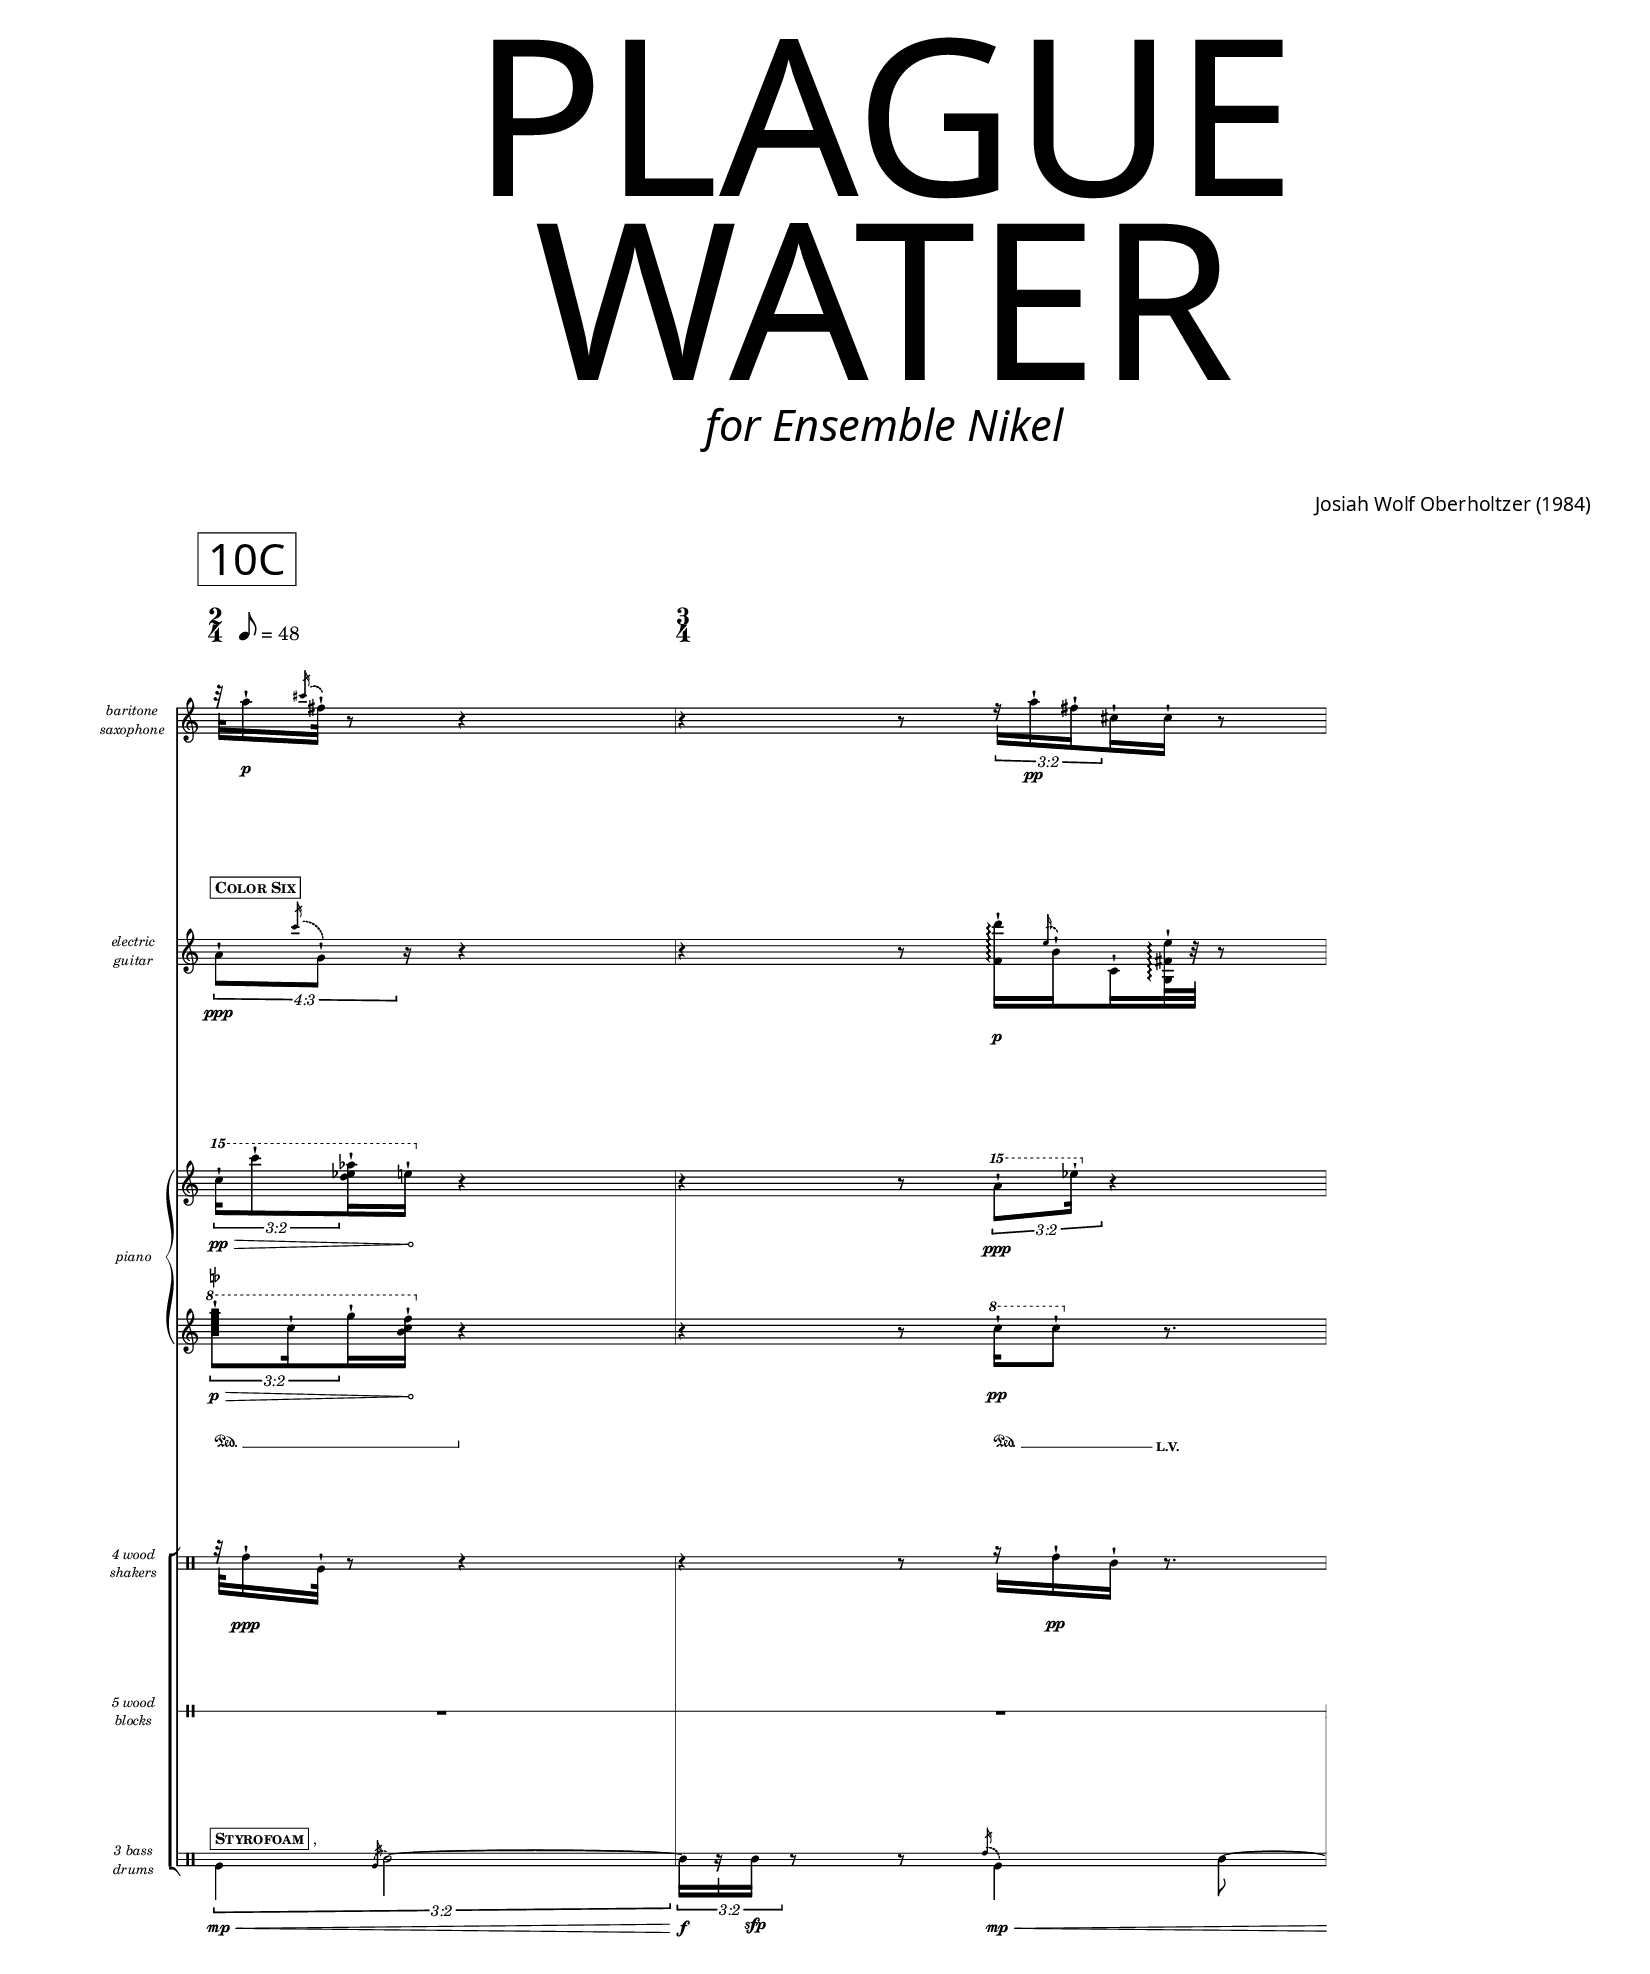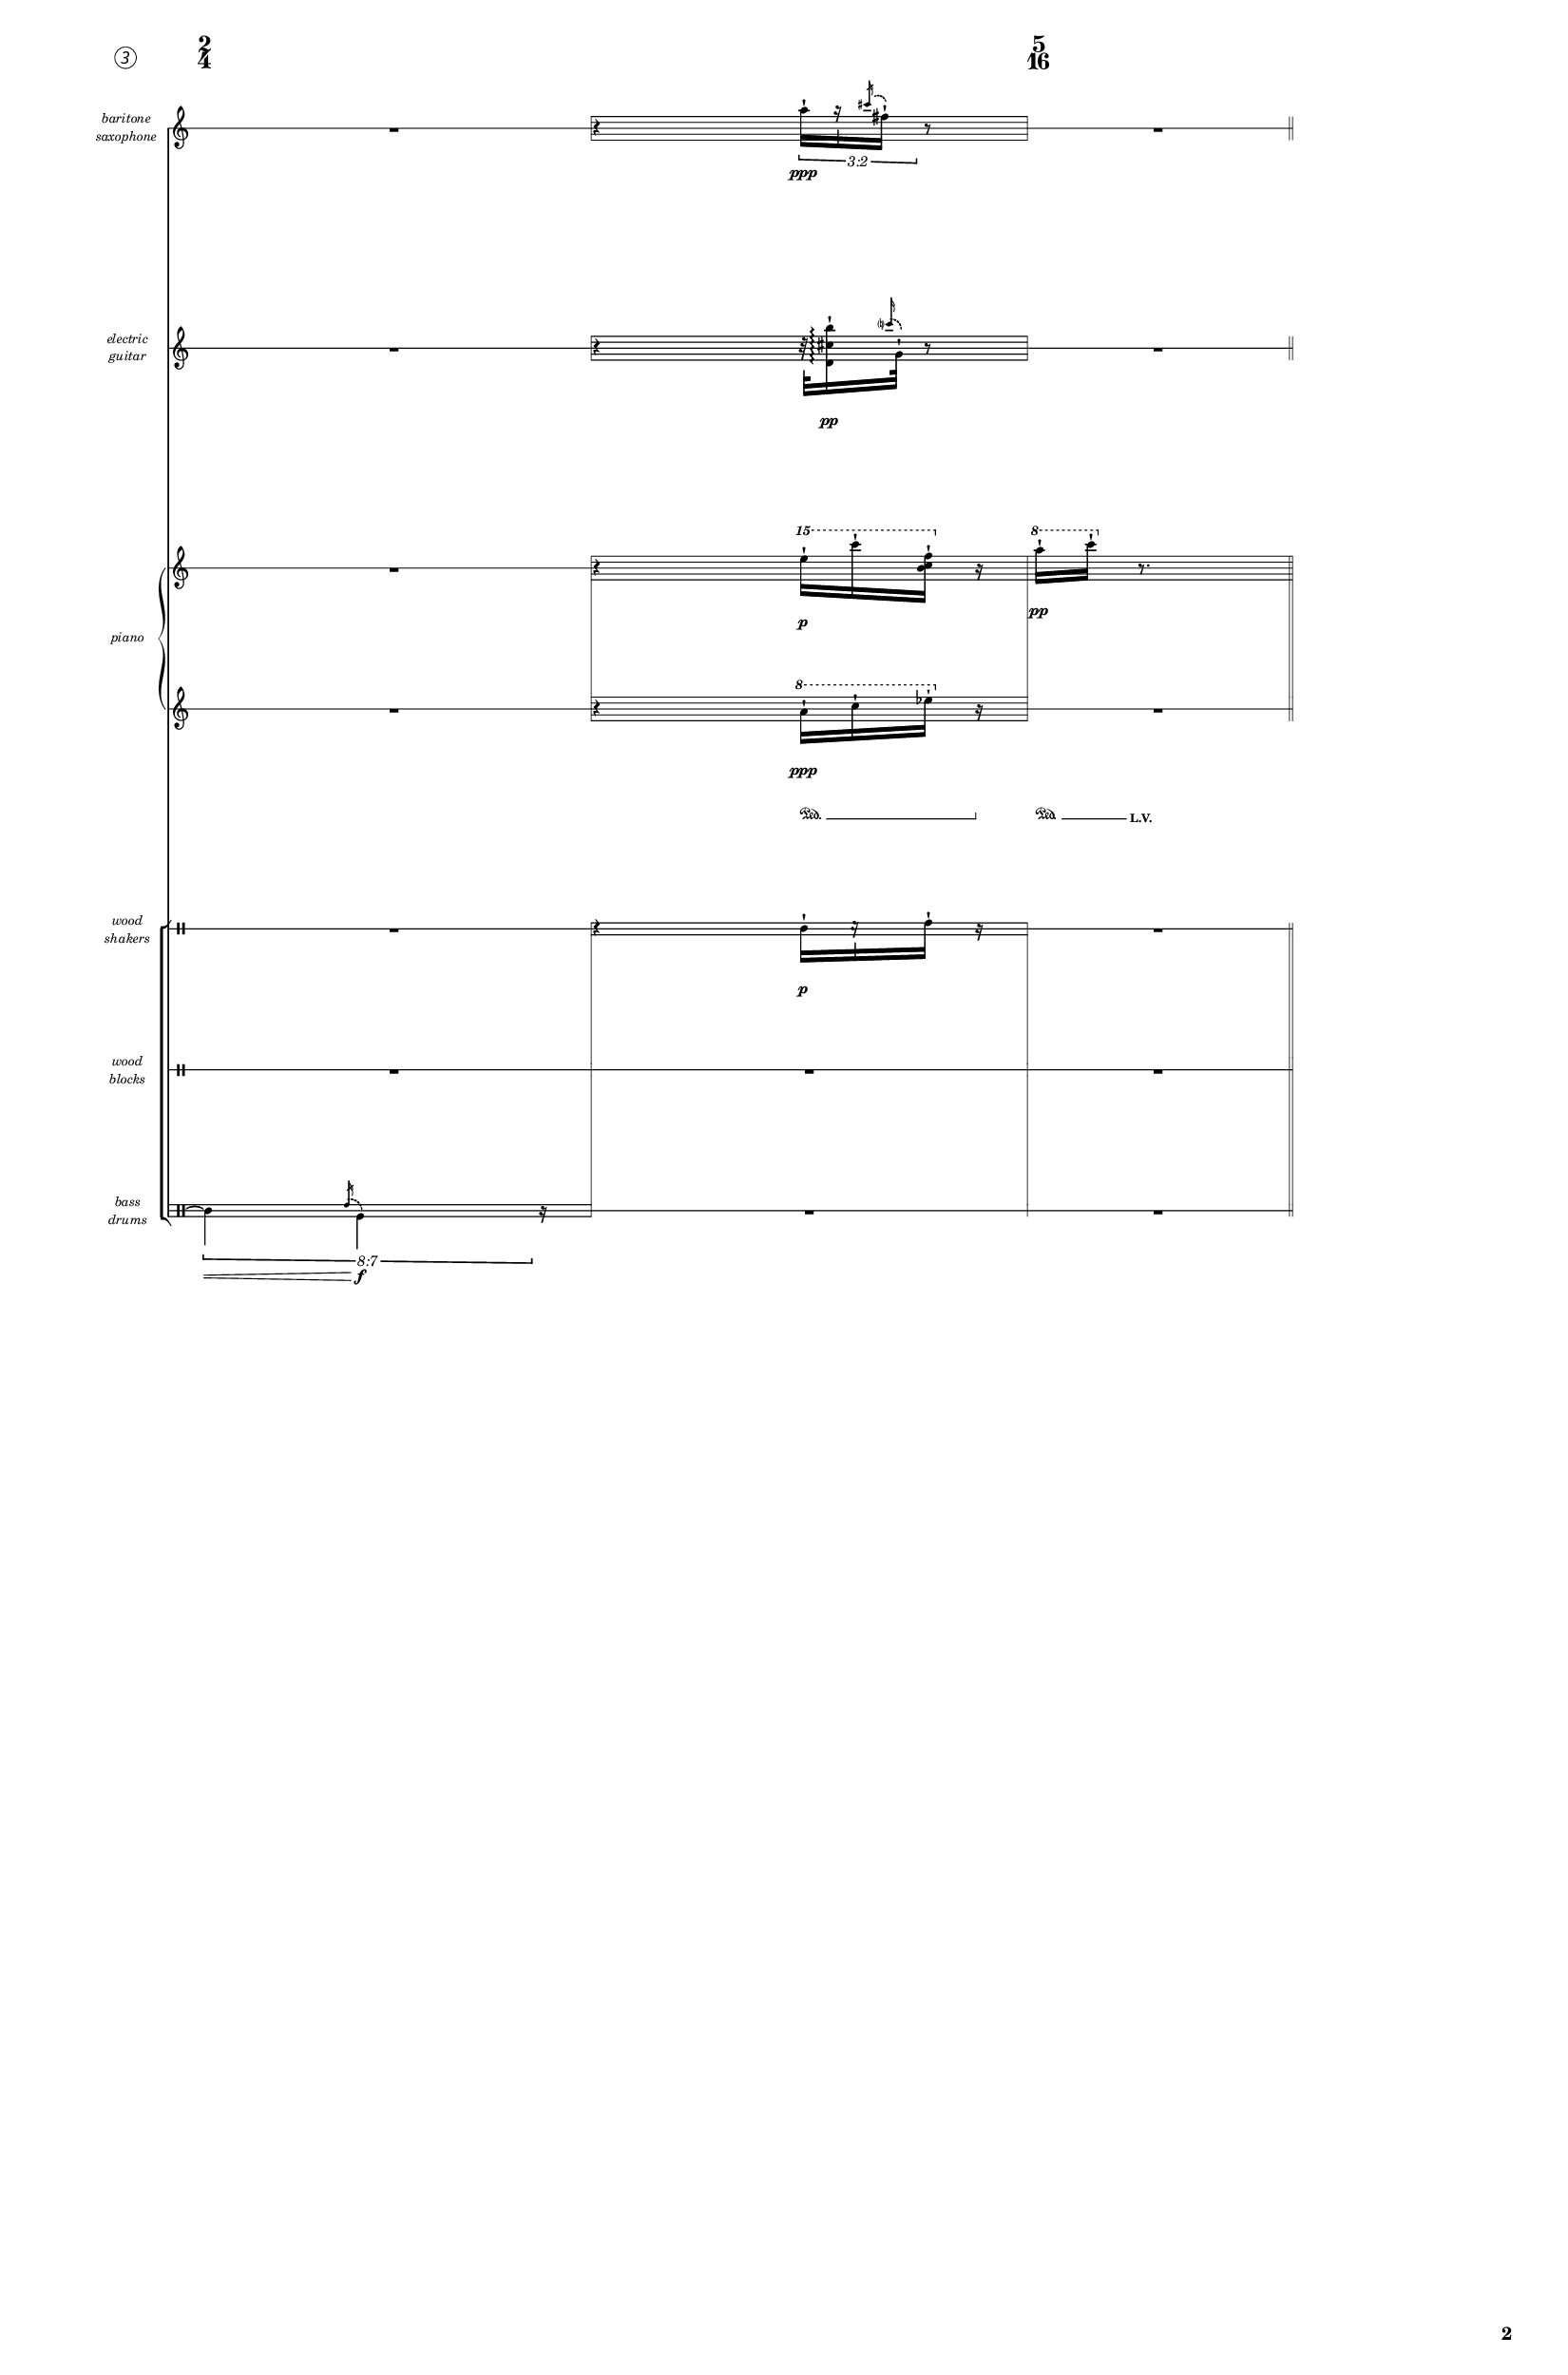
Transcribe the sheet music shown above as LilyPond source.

\version "2.19.2"
\language "english"

#(ly:set-option 'relative-includes #t)

\include "../../stylesheets/plague-water-header.ily"
\include "../../stylesheets/plague-water-layout.ily"
\include "../../stylesheets/plague-water-paper.ily"

\score {
	\context Score = "Plague Water Score" \with {
		\override HorizontalBracket #'color = #red
	} <<
		\tag score.saxophone.guitar.piano.percussion
		\context TimeSignatureContext = "TimeSignatureContext" {
			{
				\mark \markup { \override #'(box-padding . 0.5) \box 10C }
				\tempo 8=48
				\time 2/4
				s1 * 1/2
			}
			{
				\time 3/4
				s1 * 3/4
			}
			{
				\time 2/4
				s1 * 1/2
			}
			{
				s1 * 1/2
			}
			{
				\time 5/16
				s1 * 5/16
			}
		}
		\tag score.saxophone
		\context SaxophoneStaffGroup = "Saxophone Staff Group" <<
			\context SaxophoneStaff = "Saxophone Staff" {
				\clef "treble"
				\transpose ef, c'
				\context Voice = "Saxophone Voice" {
					{
						\tag #'Segment10cSaxophoneVoice1
						{
							{
								\set stemLeftBeamCount = 0
								\set stemRightBeamCount = 3
								r32 [
								\set stemLeftBeamCount = 2
								\set stemRightBeamCount = 2
								\afterGrace
								c'16 -\staccatissimo \p
								{
									\override Flag #'stroke-style = #"grace"
									\override Stem #'length = #8
									e'16 \(
									\revert Flag #'stroke-style
									\revert Stem #'length
								}
								\set stemLeftBeamCount = 3
								\set stemRightBeamCount = 0
								a32 -\staccatissimo ] \)
							}
						}
					}
					{
						\tag #'Segment10cSaxophoneVoice2
						{
							{
								r8
								r4
							}
						}
						\tag #'Segment10cSaxophoneVoice3
						{
							{
								r4
								r8
							}
						}
					}
					{
						\tag #'Segment10cSaxophoneVoice4
						{
							\times 2/3 {
								\set stemLeftBeamCount = 0
								\set stemRightBeamCount = 2
								r16 [
								\set stemLeftBeamCount = 2
								\set stemRightBeamCount = 2
								c'16 -\staccatissimo \pp
								\set stemLeftBeamCount = 2
								\set stemRightBeamCount = 1
								a16 -\staccatissimo
							}
						}
						\tag #'Segment10cSaxophoneVoice5
						{
							{
								\set stemLeftBeamCount = 1
								\set stemRightBeamCount = 2
								e16 -\staccatissimo
								\set stemLeftBeamCount = 2
								\set stemRightBeamCount = 0
								e16 -\staccatissimo ]
							}
						}
					}
					{
						\tag #'Segment10cSaxophoneVoice6
						{
							{
								r8
							}
						}
						\tag #'Segment10cSaxophoneVoice7
						{
							{
								\stopStaff
								\once \override Staff.StaffSymbol.line-count = 1
								\startStaff
								R1 * 1/2
								\stopStaff
								\startStaff
							}
						}
						\tag #'Segment10cSaxophoneVoice8
						{
							{
								r4
							}
						}
					}
					{
						\tag #'Segment10cSaxophoneVoice9
						{
							\times 2/3 {
								\set stemLeftBeamCount = 0
								\set stemRightBeamCount = 2
								c'16 -\staccatissimo \ppp [
								\set stemLeftBeamCount = 2
								\set stemRightBeamCount = 2
								\afterGrace
								r16
								{
									\override Flag #'stroke-style = #"grace"
									\override Stem #'length = #8
									e'16 \(
									\revert Flag #'stroke-style
									\revert Stem #'length
								}
								\set stemLeftBeamCount = 2
								\set stemRightBeamCount = 0
								a16 -\staccatissimo ] \)
							}
						}
					}
					{
						\tag #'Segment10cSaxophoneVoice10
						{
							{
								r8
							}
						}
						\tag #'Segment10cSaxophoneVoice11
						{
							{
								\stopStaff
								\once \override Staff.StaffSymbol.line-count = 1
								\startStaff
								R1 * 5/16
								\stopStaff
								\startStaff
							}
						}
					}
				}
			}
		>>
		\tag score.guitar
		\context GuitarStaffGroup = "Guitar Staff Group" <<
			\context GuitarStaff = "Guitar Staff" {
				\clef "treble"
				\transpose c c'
				\context Voice = "Guitar Voice" {
					{
						\tag #'Segment10cGuitarVoice1
						{
							\tweak #'text #tuplet-number::calc-fraction-text
							\times 3/4 {
								\set stemLeftBeamCount = 0
								\set stemRightBeamCount = 1
								\afterGrace
								a8 -\staccatissimo \ppp [
									^ \markup {
										\box
											\pad-around
												#0.5
												\large
													\bold
														\caps
															"Color Six"
										}
								{
									\override Flag #'stroke-style = #"grace"
									\override Stem #'length = #8
									c''16 \(
									\revert Flag #'stroke-style
									\revert Stem #'length
								}
								\set stemLeftBeamCount = 1
								\set stemRightBeamCount = 0
								<g>8 -\staccatissimo ] \)
							}
						}
					}
					{
						\tag #'Segment10cGuitarVoice2
						{
							{
								r16
								r4
							}
						}
						\tag #'Segment10cGuitarVoice3
						{
							{
								r4
								r8
							}
						}
					}
					{
						\tag #'Segment10cGuitarVoice4
						{
							{
								\set stemLeftBeamCount = 0
								\set stemRightBeamCount = 2
								\afterGrace
								<f d''>16 -\staccatissimo \arpeggio \p [
								{
									e'16 \(
								}
								\set stemLeftBeamCount = 2
								\set stemRightBeamCount = 1
								<b>16 -\staccatissimo \)
							}
						}
						\tag #'Segment10cGuitarVoice5
						{
							{
								\set stemLeftBeamCount = 1
								\set stemRightBeamCount = 2
								<c>16 -\staccatissimo
								\set stemLeftBeamCount = 2
								\set stemRightBeamCount = 3
								<g, fs e'>32 -\staccatissimo \arpeggio
								\set stemLeftBeamCount = 3
								\set stemRightBeamCount = 0
								r32 ]
							}
						}
					}
					{
						\tag #'Segment10cGuitarVoice6
						{
							{
								r8
							}
						}
						\tag #'Segment10cGuitarVoice7
						{
							{
								\stopStaff
								\once \override Staff.StaffSymbol.line-count = 1
								\startStaff
								R1 * 1/2
								\stopStaff
								\startStaff
							}
						}
						\tag #'Segment10cGuitarVoice8
						{
							{
								r4
							}
						}
					}
					{
						\tag #'Segment10cGuitarVoice9
						{
							{
								\set stemLeftBeamCount = 0
								\set stemRightBeamCount = 3
								r32 [
								\set stemLeftBeamCount = 2
								\set stemRightBeamCount = 2
								\afterGrace
								<d cs' b'>16 -\staccatissimo \arpeggio \pp
								{
									c''16 \(
								}
								\set stemLeftBeamCount = 3
								\set stemRightBeamCount = 0
								<g>32 -\staccatissimo ] \)
							}
						}
					}
					{
						\tag #'Segment10cGuitarVoice10
						{
							{
								r8
							}
						}
						\tag #'Segment10cGuitarVoice11
						{
							{
								\stopStaff
								\once \override Staff.StaffSymbol.line-count = 1
								\startStaff
								R1 * 5/16
								\stopStaff
								\startStaff
							}
						}
					}
				}
			}
		>>
		\tag score.piano
		\context PianoStaffGroup = "Piano Staff Group" <<
			\context PianoUpperStaff = "Piano Upper Staff" {
				\context Voice = "Piano RH Voice" {
					{
						\tag #'Segment10cPianoRHVoice1
						{
							\times 2/3 {
								\override Hairpin #'circled-tip = ##t
								\set stemLeftBeamCount = 0
								\set stemRightBeamCount = 2
								\ottava #2
								\clef treble
								c''''16 -\staccatissimo [ \> \pp
								\set stemLeftBeamCount = 1
								\set stemRightBeamCount = 1
								<c'''''>8 -\staccatissimo
							}
						}
						\tag #'Segment10cPianoRHVoice2
						{
							{
								\set stemLeftBeamCount = 1
								\set stemRightBeamCount = 2
								<d'''' ef'''' af''''>16 -\staccatissimo
								\set stemLeftBeamCount = 2
								\set stemRightBeamCount = 0
								e''''16 -\staccatissimo ] \!
								\ottava #0
								\revert Hairpin #'circled-tip
							}
						}
					}
					{
						\tag #'Segment10cPianoRHVoice3
						{
							{
								r4
							}
						}
						\tag #'Segment10cPianoRHVoice4
						{
							{
								r4
								r8
							}
						}
					}
					{
						\tag #'Segment10cPianoRHVoice5
						{
							\times 2/3 {
								\set stemLeftBeamCount = 0
								\set stemRightBeamCount = 1
								\ottava #2
								a'''8 -\staccatissimo \ppp [
								\set stemLeftBeamCount = 2
								\set stemRightBeamCount = 0
								<ef''''>16 -\staccatissimo ]
								\ottava #0
							}
						}
					}
					{
						\tag #'Segment10cPianoRHVoice6
						{
							{
								r4
							}
						}
						\tag #'Segment10cPianoRHVoice7
						{
							{
								\stopStaff
								\once \override Staff.StaffSymbol.line-count = 1
								\startStaff
								R1 * 1/2
								\stopStaff
								\startStaff
							}
						}
						\tag #'Segment10cPianoRHVoice8
						{
							{
								r4
							}
						}
					}
					{
						\tag #'Segment10cPianoRHVoice9
						{
							{
								\set stemLeftBeamCount = 0
								\set stemRightBeamCount = 2
								\ottava #2
								e''''16 -\staccatissimo \p [
								\set stemLeftBeamCount = 2
								\set stemRightBeamCount = 2
								<c'''''>16 -\staccatissimo
								\set stemLeftBeamCount = 2
								\set stemRightBeamCount = 0
								<b''' c'''' f''''>16 -\staccatissimo ]
								\ottava #0
							}
						}
					}
					{
						\tag #'Segment10cPianoRHVoice10
						{
							{
								r16
							}
						}
					}
					{
						\tag #'Segment10cPianoRHVoice11
						{
							{
								\set stemLeftBeamCount = 0
								\set stemRightBeamCount = 2
								\ottava #1
								a'''16 -\staccatissimo \pp [
								\set stemLeftBeamCount = 2
								\set stemRightBeamCount = 0
								c''''16 -\staccatissimo ]
								\ottava #0
							}
						}
					}
					{
						\tag #'Segment10cPianoRHVoice12
						{
							{
								r8.
							}
						}
					}
				}
			}
			\context PianoLowerStaff = "Piano Lower Staff" {
				\context Voice = "Piano LH Voice" {
					{
						\tag #'Segment10cPianoLHVoice1
						{
							\times 2/3 {
								\once \override Accidental.stencil = ##f
								\once \override AccidentalCautionary.stencil = ##f
								\once \override Arpeggio.X-offset = #-2
								\once \override NoteHead.stencil = #ly:text-interface::print
								\once \override NoteHead.text = \markup {
									\filled-box #'(-0.6 . 0.6) #'(-0.7 . 0.7) #0.25
								}
								\override Hairpin #'circled-tip = ##t
								\set stemLeftBeamCount = 0
								\set stemRightBeamCount = 1
								\ottava #1
								\clef treble
								<b'' d''' f''' a'''>8 -\staccatissimo [ \> \p
									^ \markup {
										\center-align
											\concat
												{
													\natural
													\flat
												}
										}
								\set stemLeftBeamCount = 2
								\set stemRightBeamCount = 1
								c'''16 -\staccatissimo
							}
						}
						\tag #'Segment10cPianoLHVoice2
						{
							{
								\set stemLeftBeamCount = 1
								\set stemRightBeamCount = 2
								<g'''>16 -\staccatissimo
								\set stemLeftBeamCount = 2
								\set stemRightBeamCount = 0
								<b'' c''' f'''>16 -\staccatissimo ] \!
								\ottava #0
								\revert Hairpin #'circled-tip
							}
						}
					}
					{
						\tag #'Segment10cPianoLHVoice3
						{
							{
								r4
							}
						}
						\tag #'Segment10cPianoLHVoice4
						{
							{
								r4
								r8
							}
						}
					}
					{
						\tag #'Segment10cPianoLHVoice5
						{
							{
								\set stemLeftBeamCount = 0
								\set stemRightBeamCount = 2
								\ottava #1
								c'''16 -\staccatissimo \pp [
								\set stemLeftBeamCount = 1
								\set stemRightBeamCount = 0
								c'''8 -\staccatissimo ]
								\ottava #0
							}
						}
					}
					{
						\tag #'Segment10cPianoLHVoice6
						{
							{
								r8.
							}
						}
						\tag #'Segment10cPianoLHVoice7
						{
							{
								\stopStaff
								\once \override Staff.StaffSymbol.line-count = 1
								\startStaff
								R1 * 1/2
								\stopStaff
								\startStaff
							}
						}
						\tag #'Segment10cPianoLHVoice8
						{
							{
								r4
							}
						}
					}
					{
						\tag #'Segment10cPianoLHVoice9
						{
							{
								\set stemLeftBeamCount = 0
								\set stemRightBeamCount = 2
								\ottava #1
								a''16 -\staccatissimo \ppp [
								\set stemLeftBeamCount = 2
								\set stemRightBeamCount = 2
								c'''16 -\staccatissimo
								\set stemLeftBeamCount = 2
								\set stemRightBeamCount = 0
								<ef'''>16 -\staccatissimo ]
								\ottava #0
							}
						}
					}
					{
						\tag #'Segment10cPianoLHVoice10
						{
							{
								r16
							}
						}
						\tag #'Segment10cPianoLHVoice11
						{
							{
								\stopStaff
								\once \override Staff.StaffSymbol.line-count = 1
								\startStaff
								R1 * 5/16
								\stopStaff
								\startStaff
							}
						}
					}
				}
			}
			\context Dynamics = "Piano Pedals" {
				{
					\tag #'Segment10cPianoPedals1
					{
						{
							s1 * 1/8 \sustainOn
						}
					}
					\tag #'Segment10cPianoPedals2
					{
						{
							s1 * 1/8
							<> \sustainOff
						}
					}
				}
				{
					\tag #'Segment10cPianoPedals3
					{
						{
							r4
						}
					}
					\tag #'Segment10cPianoPedals4
					{
						{
							r4
							r8
						}
					}
				}
				{
					\tag #'Segment10cPianoPedals5
					{
						{
							\once \override PianoPedalBracket.edge-height = #'(1 . 0)
							s1 * 3/16 \sustainOn
							<> \sustainOff
							\LV
						}
					}
				}
				{
					\tag #'Segment10cPianoPedals6
					{
						{
							r8.
						}
					}
					\tag #'Segment10cPianoPedals7
					{
						{
							R1 * 1/2
						}
					}
					\tag #'Segment10cPianoPedals8
					{
						{
							r4
						}
					}
				}
				{
					\tag #'Segment10cPianoPedals9
					{
						{
							s1 * 3/16 \sustainOn
							<> \sustainOff
						}
					}
				}
				{
					\tag #'Segment10cPianoPedals10
					{
						{
							r16
						}
					}
				}
				{
					\tag #'Segment10cPianoPedals11
					{
						{
							\once \override PianoPedalBracket.edge-height = #'(1 . 0)
							s1 * 1/8 \sustainOn
							<> \sustainOff
							\LV
						}
					}
				}
				{
					\tag #'Segment10cPianoPedals12
					{
						{
							r8.
						}
					}
				}
			}
		>>
		\tag score.percussion
		\context PercussionStaffGroup = "Percussion Staff Group" <<
			\context PercussionShakerStaff = "Percussion Shaker Staff" {
				\clef "percussion"
				\context Voice = "Percussion Shaker Voice" {
					{
						\tag #'Segment10cPercussionShakerVoice1
						{
							{
								\set stemLeftBeamCount = 0
								\set stemRightBeamCount = 3
								r32 [
								\set stemLeftBeamCount = 2
								\set stemRightBeamCount = 2
								e'16 -\staccatissimo \ppp
								\set stemLeftBeamCount = 3
								\set stemRightBeamCount = 0
								a32 -\staccatissimo ]
							}
						}
					}
					{
						\tag #'Segment10cPercussionShakerVoice2
						{
							{
								r8
								r4
							}
						}
						\tag #'Segment10cPercussionShakerVoice3
						{
							{
								r4
								r8
							}
						}
					}
					{
						\tag #'Segment10cPercussionShakerVoice4
						{
							{
								\set stemLeftBeamCount = 0
								\set stemRightBeamCount = 2
								r16 [
								\set stemLeftBeamCount = 2
								\set stemRightBeamCount = 2
								e'16 -\staccatissimo \pp
								\set stemLeftBeamCount = 2
								\set stemRightBeamCount = 0
								c'16 -\staccatissimo ]
							}
						}
					}
					{
						\tag #'Segment10cPercussionShakerVoice5
						{
							{
								r8.
							}
						}
						\tag #'Segment10cPercussionShakerVoice6
						{
							{
								\stopStaff
								\once \override Staff.StaffSymbol.line-count = 1
								\startStaff
								R1 * 1/2
								\stopStaff
								\startStaff
							}
						}
						\tag #'Segment10cPercussionShakerVoice7
						{
							{
								r4
							}
						}
					}
					{
						\tag #'Segment10cPercussionShakerVoice8
						{
							{
								\set stemLeftBeamCount = 0
								\set stemRightBeamCount = 2
								c'16 -\staccatissimo \p [
								\set stemLeftBeamCount = 2
								\set stemRightBeamCount = 2
								r16
								\set stemLeftBeamCount = 2
								\set stemRightBeamCount = 0
								e'16 -\staccatissimo ]
							}
						}
					}
					{
						\tag #'Segment10cPercussionShakerVoice9
						{
							{
								r16
							}
						}
						\tag #'Segment10cPercussionShakerVoice10
						{
							{
								\stopStaff
								\once \override Staff.StaffSymbol.line-count = 1
								\startStaff
								R1 * 5/16
								\stopStaff
								\startStaff
							}
						}
					}
				}
			}
			\context PercussionWoodblockStaff = "Percussion Woodblock Staff" {
				\clef "percussion"
				\context Voice = "Percussion Woodblock Voice" {
					{
						\tag #'Segment10cPercussionWoodblockVoice1
						{
							{
								\stopStaff
								\once \override Staff.StaffSymbol.line-count = 1
								\startStaff
								R1 * 1/2
							}
						}
						\tag #'Segment10cPercussionWoodblockVoice2
						{
							{
								R1 * 3/4
							}
						}
						\tag #'Segment10cPercussionWoodblockVoice3
						{
							{
								R1 * 1/2
							}
						}
						\tag #'Segment10cPercussionWoodblockVoice4
						{
							{
								R1 * 1/2
							}
						}
						\tag #'Segment10cPercussionWoodblockVoice5
						{
							{
								R1 * 5/16
								\stopStaff
								\startStaff
							}
						}
					}
				}
			}
			\context PercussionDrumStaff = "Percussion Drum Staff" {
				\clef "percussion"
				\context Voice = "Percussion Drum Voice" {
					{
						\tag #'Segment10cPercussionDrumVoice1
						{
							\times 2/3 {
								\afterGrace
								a4 \< \mp
									^ \markup {
										\box
											\pad-around
												#0.5
												\large
													\bold
														\caps
															Styrofoam
										,
										}
								{
									\override Flag #'stroke-style = #"grace"
									\override Stem #'length = #8
									a16 \(
									\revert Flag #'stroke-style
									\revert Stem #'length
								}
								c'2 ~ \)
							}
						}
						\tag #'Segment10cPercussionDrumVoice2
						{
							\times 2/3 {
								\set stemLeftBeamCount = -1
								\set stemRightBeamCount = 2
								c'16 \f [
								\set stemLeftBeamCount = 2
								\set stemRightBeamCount = 2
								r16
								\set stemLeftBeamCount = 2
								\set stemRightBeamCount = 0
								c'16 \sfp ]
							}
						}
					}
					{
						\tag #'Segment10cPercussionDrumVoice3
						{
							{
								r8
								\afterGrace
								r8
								{
									\override Flag #'stroke-style = #"grace"
									\override Stem #'length = #8
									e'16 \(
									\revert Flag #'stroke-style
									\revert Stem #'length
								}
							}
						}
					}
					{
						\tag #'Segment10cPercussionDrumVoice4
						{
							{
								a4 \) \< \mp
								\set stemLeftBeamCount = 1
								\set stemRightBeamCount = -1
								c'8 ~
							}
						}
						\tag #'Segment10cPercussionDrumVoice5
						{
							\tweak #'text #tuplet-number::calc-fraction-text
							\times 7/8 {
								\afterGrace
								c'4
								{
									\override Flag #'stroke-style = #"grace"
									\override Stem #'length = #8
									e'16 \(
									\revert Flag #'stroke-style
									\revert Stem #'length
								}
								a4 \f \)
							}
						}
					}
					{
						\tag #'Segment10cPercussionDrumVoice6
						{
							{
								r16
							}
						}
						\tag #'Segment10cPercussionDrumVoice7
						{
							{
								\stopStaff
								\once \override Staff.StaffSymbol.line-count = 1
								\startStaff
								R1 * 1/2
							}
						}
						\tag #'Segment10cPercussionDrumVoice8
						{
							{
								R1 * 5/16
								\bar "||"
								\stopStaff
								\startStaff
							}
						}
					}
				}
			}
		>>
	>>
}